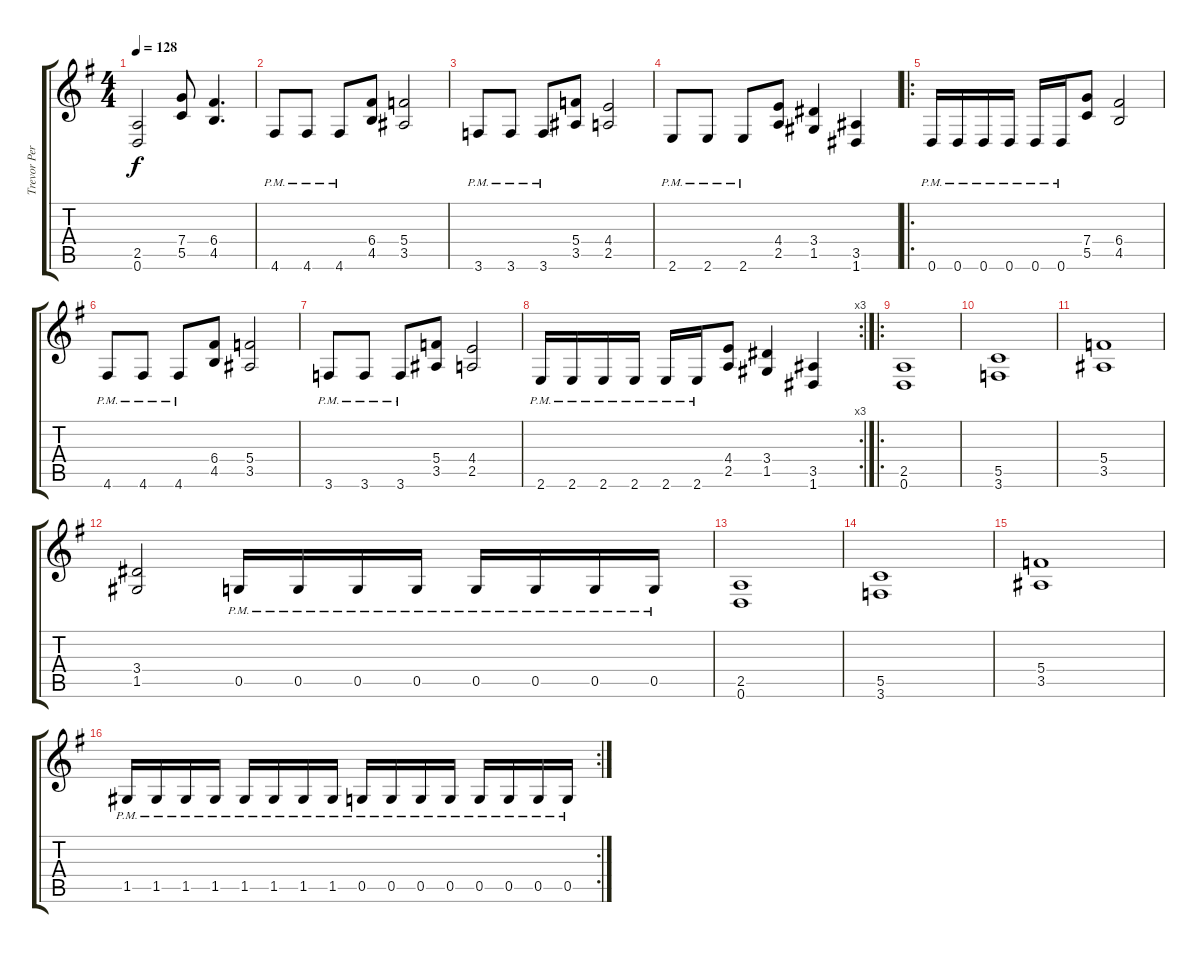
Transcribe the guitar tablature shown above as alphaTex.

\track ("Trevor Perez" "Trevor Per") {instrument overdrivenguitar}
\staff {score tabs}
\tuning (D4 A3 F3 C3 G2 D2) {hide}
\ts (4 4)
\tempo 128
\clef g2
\ks g
(2.5 0.6).2{dy f} (7.4 5.5).8 (6.4 4.5).4{d} |
4.6{pm}.8 4.6{pm}.8 4.6{pm}.8 (6.4 4.5).8 (5.4 3.5).2 |
3.6{pm}.8 3.6{pm}.8 3.6{pm}.8 (5.4 3.5).8 (4.4 2.5).2 |
2.6{pm}.8 2.6{pm}.8 2.6{pm}.8 (4.4 2.5).8 (3.4 1.5).4 (3.5 1.6).4 |
\ro
0.6{pm}.16 0.6{pm}.16 0.6{pm}.16 0.6{pm}.16 0.6{pm}.16 0.6{pm}.16 (7.4 5.5).8 (6.4 4.5).2 |
4.6{pm}.8 4.6{pm}.8 4.6{pm}.8 (6.4 4.5).8 (5.4 3.5).2 |
3.6{pm}.8 3.6{pm}.8 3.6{pm}.8 (5.4 3.5).8 (4.4 2.5).2 |
\rc 3
2.6{pm}.16 2.6{pm}.16 2.6{pm}.16 2.6{pm}.16 2.6{pm}.16 2.6{pm}.16 (4.4 2.5).8 (3.4 1.5).4 (3.5 1.6).4 |
\ro
(2.5 0.6).1 |
(5.5 3.6).1 |
(5.4 3.5).1 |
(3.4 1.5).2 0.5{pm}.16 0.5{pm}.16 0.5{pm}.16 0.5{pm}.16 0.5{pm}.16 0.5{pm}.16 0.5{pm}.16 0.5{pm}.16 |
(2.5 0.6).1 |
(5.5 3.6).1 |
(5.4 3.5).1 |
\rc 2
1.5{pm}.16 1.5{pm}.16 1.5{pm}.16 1.5{pm}.16 1.5{pm}.16 1.5{pm}.16 1.5{pm}.16 1.5{pm}.16 0.5{pm}.16 0.5{pm}.16 0.5{pm}.16 0.5{pm}.16 0.5{pm}.16 0.5{pm}.16 0.5{pm}.16 0.5{pm}.16
